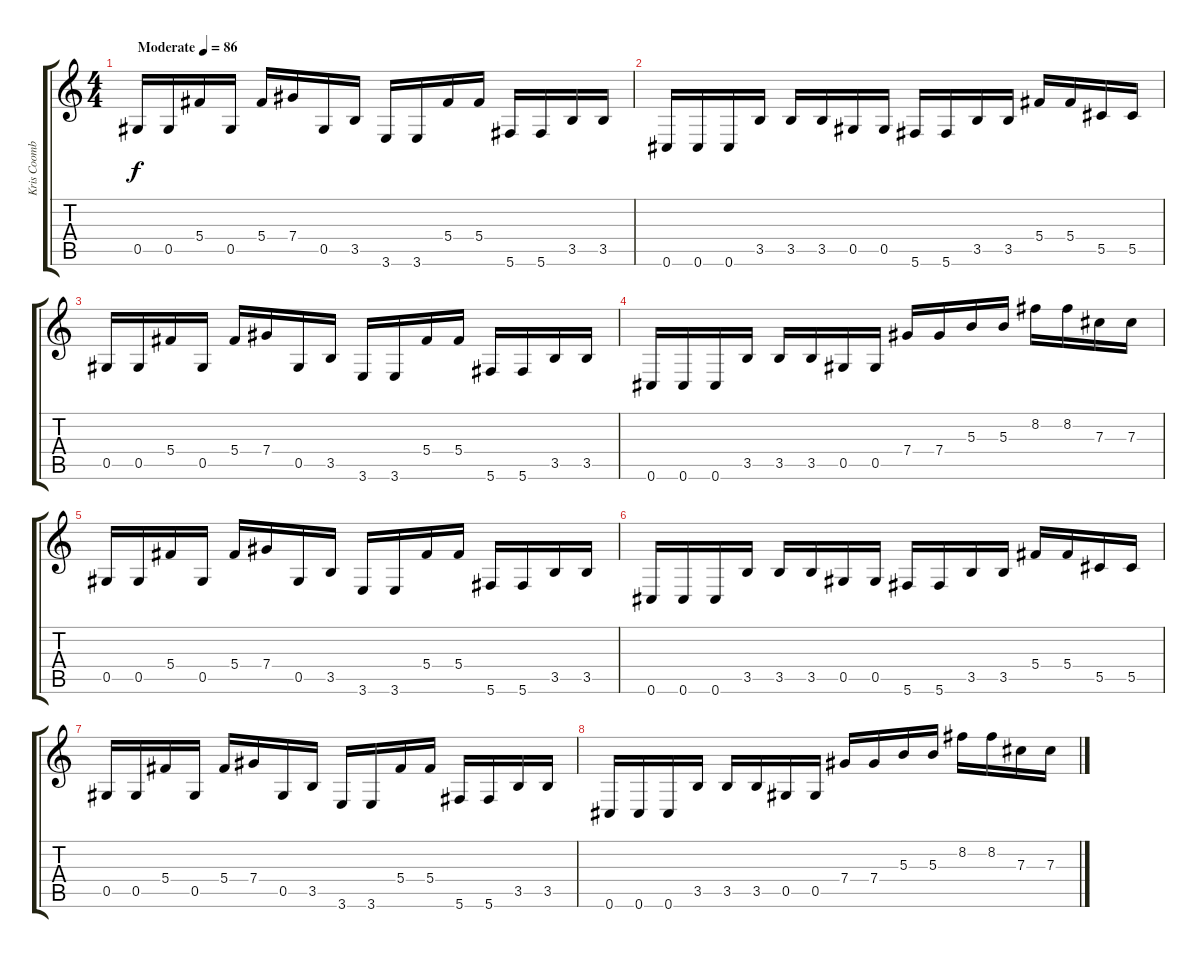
\track ("Kris Coombs" "Kris Coomb") {instrument distortionguitar}
\staff {score tabs}
\tuning (Eb4 Bb3 Gb3 Db3 Ab2 Db2) {hide}
\ts (4 4)
\tempo (86 "Moderate")
\clef g2
\ks c
0.5.16{dy f instrument overdrivenguitar} 0.5.16 5.4.16 0.5.16 5.4.16 7.4.16 0.5.16 3.5.16 3.6.16 3.6.16 5.4.16 5.4.16 5.6.16 5.6.16 3.5.16 3.5.16 |
0.6.16 0.6.16 0.6.16 3.5.16 3.5.16 3.5.16 0.5.16 0.5.16 5.6.16 5.6.16 3.5.16 3.5.16 5.4.16 5.4.16 5.5.16 5.5.16 |
0.5.16 0.5.16 5.4.16 0.5.16 5.4.16 7.4.16 0.5.16 3.5.16 3.6.16 3.6.16 5.4.16 5.4.16 5.6.16 5.6.16 3.5.16 3.5.16 |
0.6.16 0.6.16 0.6.16 3.5.16 3.5.16 3.5.16 0.5.16 0.5.16 7.4.16 7.4.16 5.3.16 5.3.16 8.2.16 8.2.16 7.3.16 7.3.16 |
0.5.16{instrument distortionguitar} 0.5.16 5.4.16 0.5.16 5.4.16 7.4.16 0.5.16 3.5.16 3.6.16 3.6.16 5.4.16 5.4.16 5.6.16 5.6.16 3.5.16 3.5.16 |
0.6.16 0.6.16 0.6.16 3.5.16 3.5.16 3.5.16 0.5.16 0.5.16 5.6.16 5.6.16 3.5.16 3.5.16 5.4.16 5.4.16 5.5.16 5.5.16 |
0.5.16 0.5.16 5.4.16 0.5.16 5.4.16 7.4.16 0.5.16 3.5.16 3.6.16 3.6.16 5.4.16 5.4.16 5.6.16 5.6.16 3.5.16 3.5.16 |
0.6.16 0.6.16 0.6.16 3.5.16 3.5.16 3.5.16 0.5.16 0.5.16 7.4.16 7.4.16 5.3.16 5.3.16 8.2.16 8.2.16 7.3.16 7.3.16
